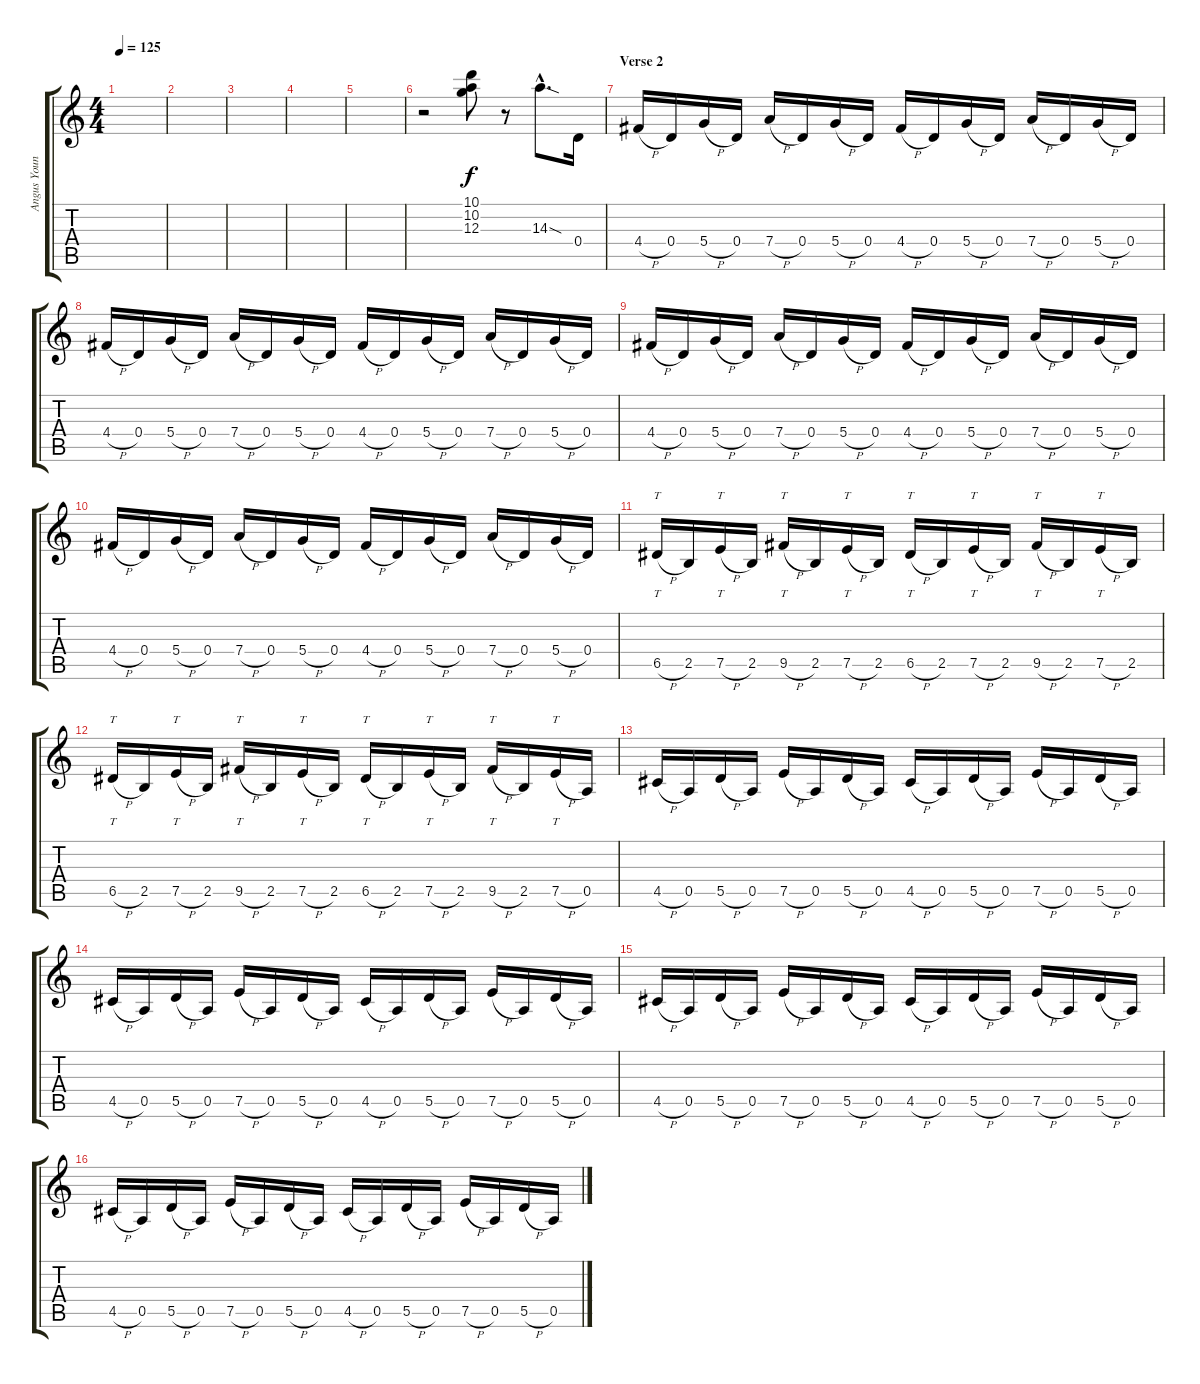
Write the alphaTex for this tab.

\track ("Angus Young" "Angus Youn") {instrument overdrivenguitar}
\staff {score tabs}
\tuning (E4 B3 G3 D3 A2 E2) {hide}
\ts (4 4)
\tempo 125
\clef g2
\ks c
|
|
|
|
|
r.2 (10.1 10.2 12.3).8 r.8 14.3{sod hac}.8{d} 0.4.16 |
\section ("" "Verse 2")
4.4{h}.16 0.4.16 5.4{h}.16 0.4.16 7.4{h}.16 0.4.16 5.4{h}.16 0.4.16 4.4{h}.16 0.4.16 5.4{h}.16 0.4.16 7.4{h}.16 0.4.16 5.4{h}.16 0.4.16 |
4.4{h}.16 0.4.16 5.4{h}.16 0.4.16 7.4{h}.16 0.4.16 5.4{h}.16 0.4.16 4.4{h}.16 0.4.16 5.4{h}.16 0.4.16 7.4{h}.16 0.4.16 5.4{h}.16 0.4.16 |
4.4{h}.16 0.4.16 5.4{h}.16 0.4.16 7.4{h}.16 0.4.16 5.4{h}.16 0.4.16 4.4{h}.16 0.4.16 5.4{h}.16 0.4.16 7.4{h}.16 0.4.16 5.4{h}.16 0.4.16 |
4.4{h}.16 0.4.16 5.4{h}.16 0.4.16 7.4{h}.16 0.4.16 5.4{h}.16 0.4.16 4.4{h}.16 0.4.16 5.4{h}.16 0.4.16 7.4{h}.16 0.4.16 5.4{h}.16 0.4.16 |
6.5{h}.16{tt} 2.5.16 7.5{h}.16{tt} 2.5.16 9.5{h}.16{tt} 2.5.16 7.5{h}.16{tt} 2.5.16 6.5{h}.16{tt} 2.5.16 7.5{h}.16{tt} 2.5.16 9.5{h}.16{tt} 2.5.16 7.5{h}.16{tt} 2.5.16 |
6.5{h}.16{tt} 2.5.16 7.5{h}.16{tt} 2.5.16 9.5{h}.16{tt} 2.5.16 7.5{h}.16{tt} 2.5.16 6.5{h}.16{tt} 2.5.16 7.5{h}.16{tt} 2.5.16 9.5{h}.16{tt} 2.5.16 7.5{h}.16{tt} 0.5.16 |
4.5{h}.16 0.5.16 5.5{h}.16 0.5.16 7.5{h}.16 0.5.16 5.5{h}.16 0.5.16 4.5{h}.16 0.5.16 5.5{h}.16 0.5.16 7.5{h}.16 0.5.16 5.5{h}.16 0.5.16 |
4.5{h}.16 0.5.16 5.5{h}.16 0.5.16 7.5{h}.16 0.5.16 5.5{h}.16 0.5.16 4.5{h}.16 0.5.16 5.5{h}.16 0.5.16 7.5{h}.16 0.5.16 5.5{h}.16 0.5.16 |
4.5{h}.16 0.5.16 5.5{h}.16 0.5.16 7.5{h}.16 0.5.16 5.5{h}.16 0.5.16 4.5{h}.16 0.5.16 5.5{h}.16 0.5.16 7.5{h}.16 0.5.16 5.5{h}.16 0.5.16 |
4.5{h}.16 0.5.16 5.5{h}.16 0.5.16 7.5{h}.16 0.5.16 5.5{h}.16 0.5.16 4.5{h}.16 0.5.16 5.5{h}.16 0.5.16 7.5{h}.16 0.5.16 5.5{h}.16 0.5.16
